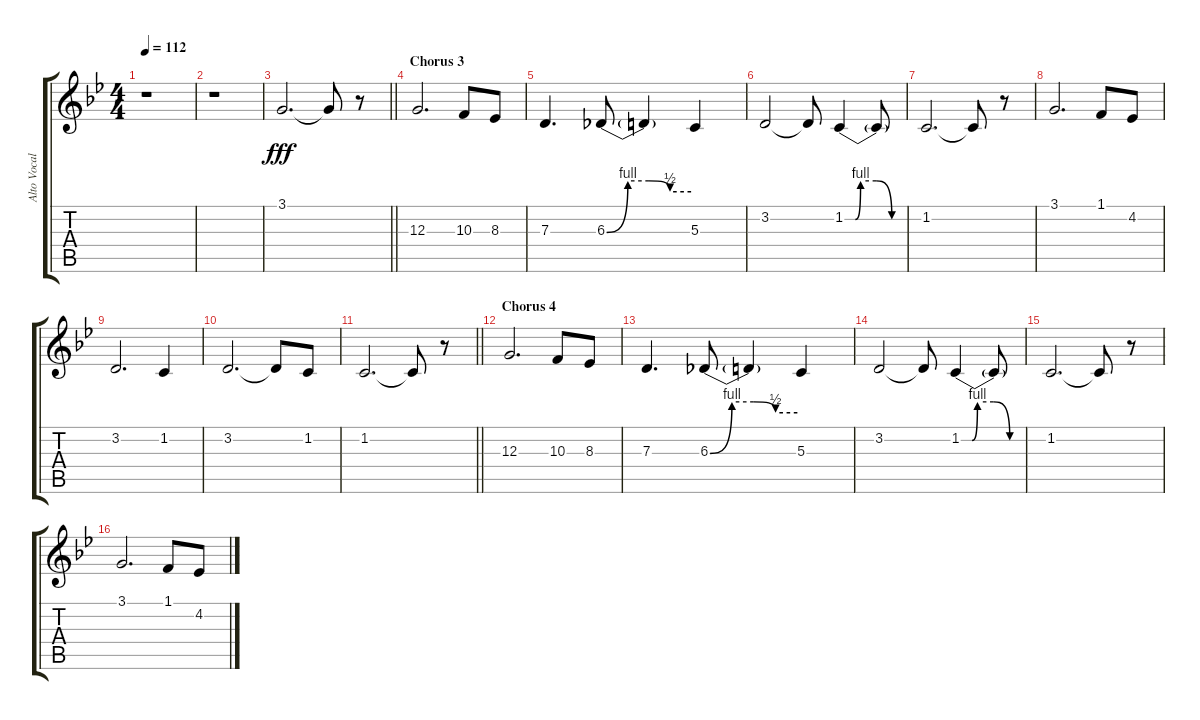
\track ("Alto Vocals - Lauri" "Alto Vocal") {instrument lead2sawtooth}
\staff {score tabs}
\tuning (E4 B3 G3 D3 A2 E2) {hide}
\ts (4 4)
\tempo 112
\clef g2
\ks bb
r.1{dy fff} |
r.1 |
\barLineRight lightlight
3.1.2{d} 3.1{t}.8 r.8 |
\section ("" "Chorus 3")
12.3.2{d} 10.3.8 8.3.8 |
7.3.4{d} 6.3{be (custom 0 0 15 4 30 4 45 2 60 2)}.8 6.3{t}.4 5.3.4 |
3.2.2 3.2{t}.8 1.2{be (custom 0 0 10 0 15 4 30 4 45 0 60 0)}.4 1.2{t}.8 |
1.2.2{d} 1.2{t}.8 r.8 |
3.1.2{d} 1.1.8 4.2.8 |
3.2.2{d} 1.2.4 |
3.2.2{d} 3.2{t}.8 1.2.8 |
\barLineRight lightlight
1.2.2{d} 1.2{t}.8 r.8 |
\section ("" "Chorus 4")
12.3.2{d} 10.3.8 8.3.8 |
7.3.4{d} 6.3{be (custom 0 0 15 4 30 4 45 2 60 2)}.8 6.3{t}.4 5.3.4 |
3.2.2 3.2{t}.8 1.2{be (custom 0 0 10 0 15 4 30 4 45 0 60 0)}.4 1.2{t}.8 |
1.2.2{d} 1.2{t}.8 r.8 |
3.1.2{d} 1.1.8 4.2.8
